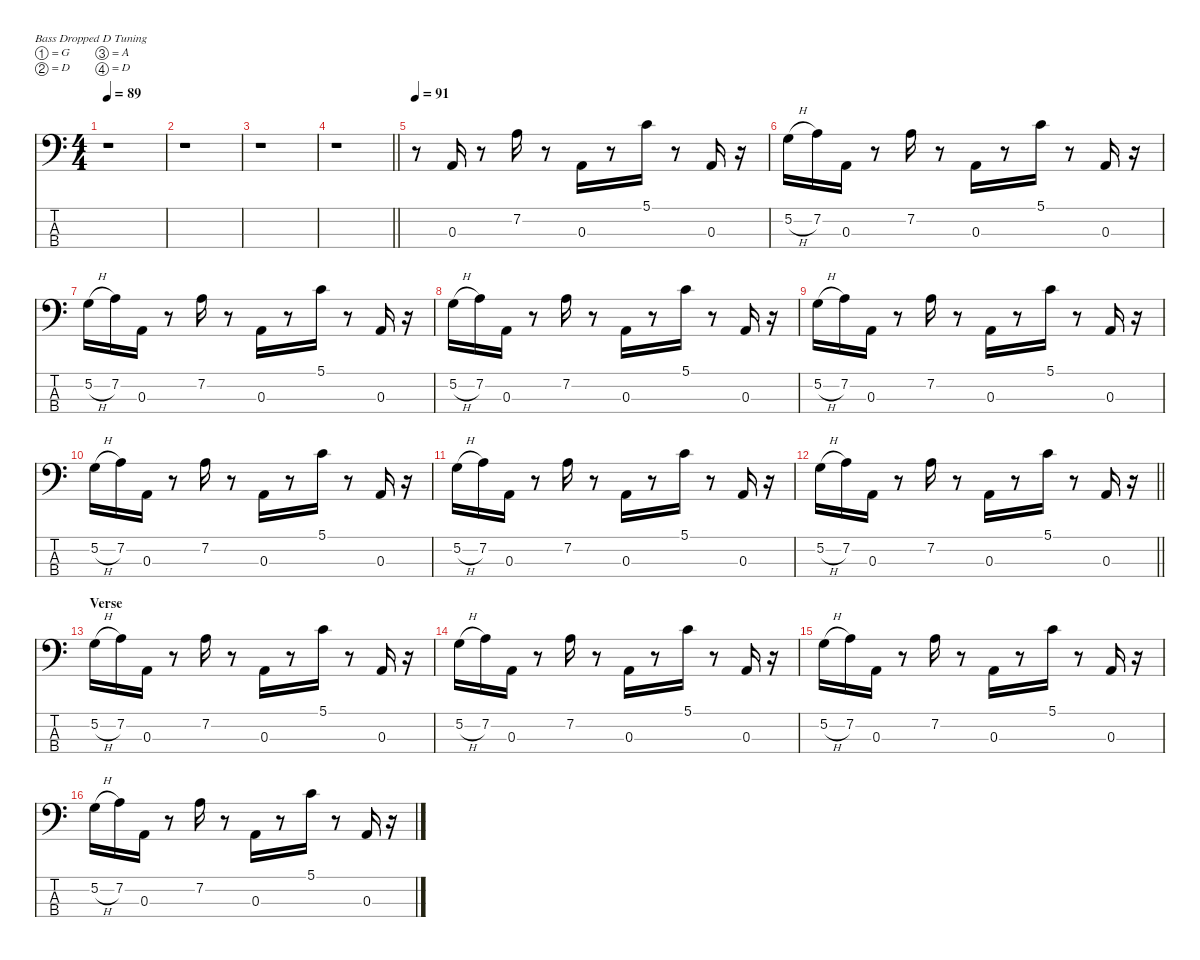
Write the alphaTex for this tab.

\defaultSystemsLayout 4
\hideDynamics
\bracketExtendMode nobrackets
\singleTrackTrackNamePolicy hidden
\multiTrackTrackNamePolicy hidden
\otherSystemsTrackNameOrientation horizontal
\track ("[Bass FX]" "el.bs.") {instrument electricbasspick}
\staff {score tabs}
\tuning (G2 D2 A1 D1)
\ts (4 4)
\tempo 89
\clef f4
\ks c
r.1{dy f} |
r.1 |
r.1 |
\barLineRight lightlight
r.1 |
\section ("" "")
\tempo 91
r.8 0.3.16 r.8 7.2.16 r.8 0.3.16 r.8 5.1.16 r.8 0.3.16 r.16 |
5.2{h}.16 7.2.16{dy ff} 0.3.16{dy f} r.8 7.2.16 r.8 0.3.16 r.8 5.1.16 r.8 0.3.16 r.16 |
5.2{h}.16 7.2.16{dy ff} 0.3.16{dy f} r.8 7.2.16 r.8 0.3.16 r.8 5.1.16 r.8 0.3.16 r.16 |
5.2{h}.16 7.2.16{dy ff} 0.3.16{dy f} r.8 7.2.16 r.8 0.3.16 r.8 5.1.16 r.8 0.3.16 r.16 |
5.2{h}.16 7.2.16{dy ff} 0.3.16{dy f} r.8 7.2.16 r.8 0.3.16 r.8 5.1.16 r.8 0.3.16 r.16 |
5.2{h}.16 7.2.16{dy ff} 0.3.16{dy f} r.8 7.2.16 r.8 0.3.16 r.8 5.1.16 r.8 0.3.16 r.16 |
5.2{h}.16 7.2.16{dy ff} 0.3.16{dy f} r.8 7.2.16 r.8 0.3.16 r.8 5.1.16 r.8 0.3.16 r.16 |
\barLineRight lightlight
5.2{h}.16 7.2.16{dy ff} 0.3.16{dy f} r.8 7.2.16 r.8 0.3.16 r.8 5.1.16 r.8 0.3.16 r.16 |
\section ("" "Verse")
5.2{h}.16 7.2.16{dy ff} 0.3.16{dy f} r.8 7.2.16 r.8 0.3.16 r.8 5.1.16 r.8 0.3.16 r.16 |
5.2{h}.16 7.2.16{dy ff} 0.3.16{dy f} r.8 7.2.16 r.8 0.3.16 r.8 5.1.16 r.8 0.3.16 r.16 |
5.2{h}.16 7.2.16{dy ff} 0.3.16{dy f} r.8 7.2.16 r.8 0.3.16 r.8 5.1.16 r.8 0.3.16 r.16 |
5.2{h}.16 7.2.16{dy ff} 0.3.16{dy f} r.8 7.2.16 r.8 0.3.16 r.8 5.1.16 r.8 0.3.16 r.16
